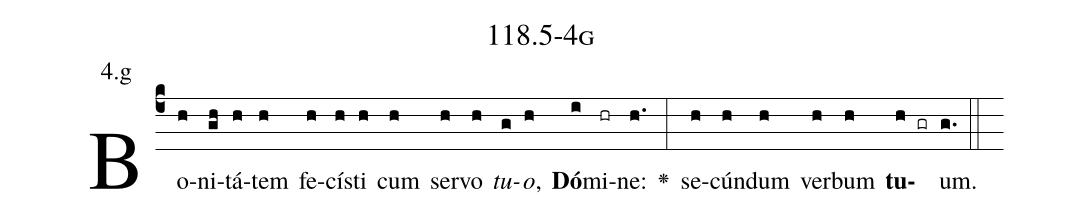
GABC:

name: 118.5-4g;
annotation: 4.g;
%%
(c4)Bo(h)ni(gh)tá(h)tem(h) fe(h)cís(h)ti(h) cum(h) ser(h)vo(h) <i>tu</i>(g)<i>o</i>,(h) <b>Dó</b>(i)mi(hr)ne:(h.) <v>\greheightstar</v>(:) se(h)cún(h)dum(h) ver(h)bum(h) <b>tu</b>(h gr)um.(g.) (::)


%E(h) u(h) o(h) u(h) a(h) e.(g.) (::)
